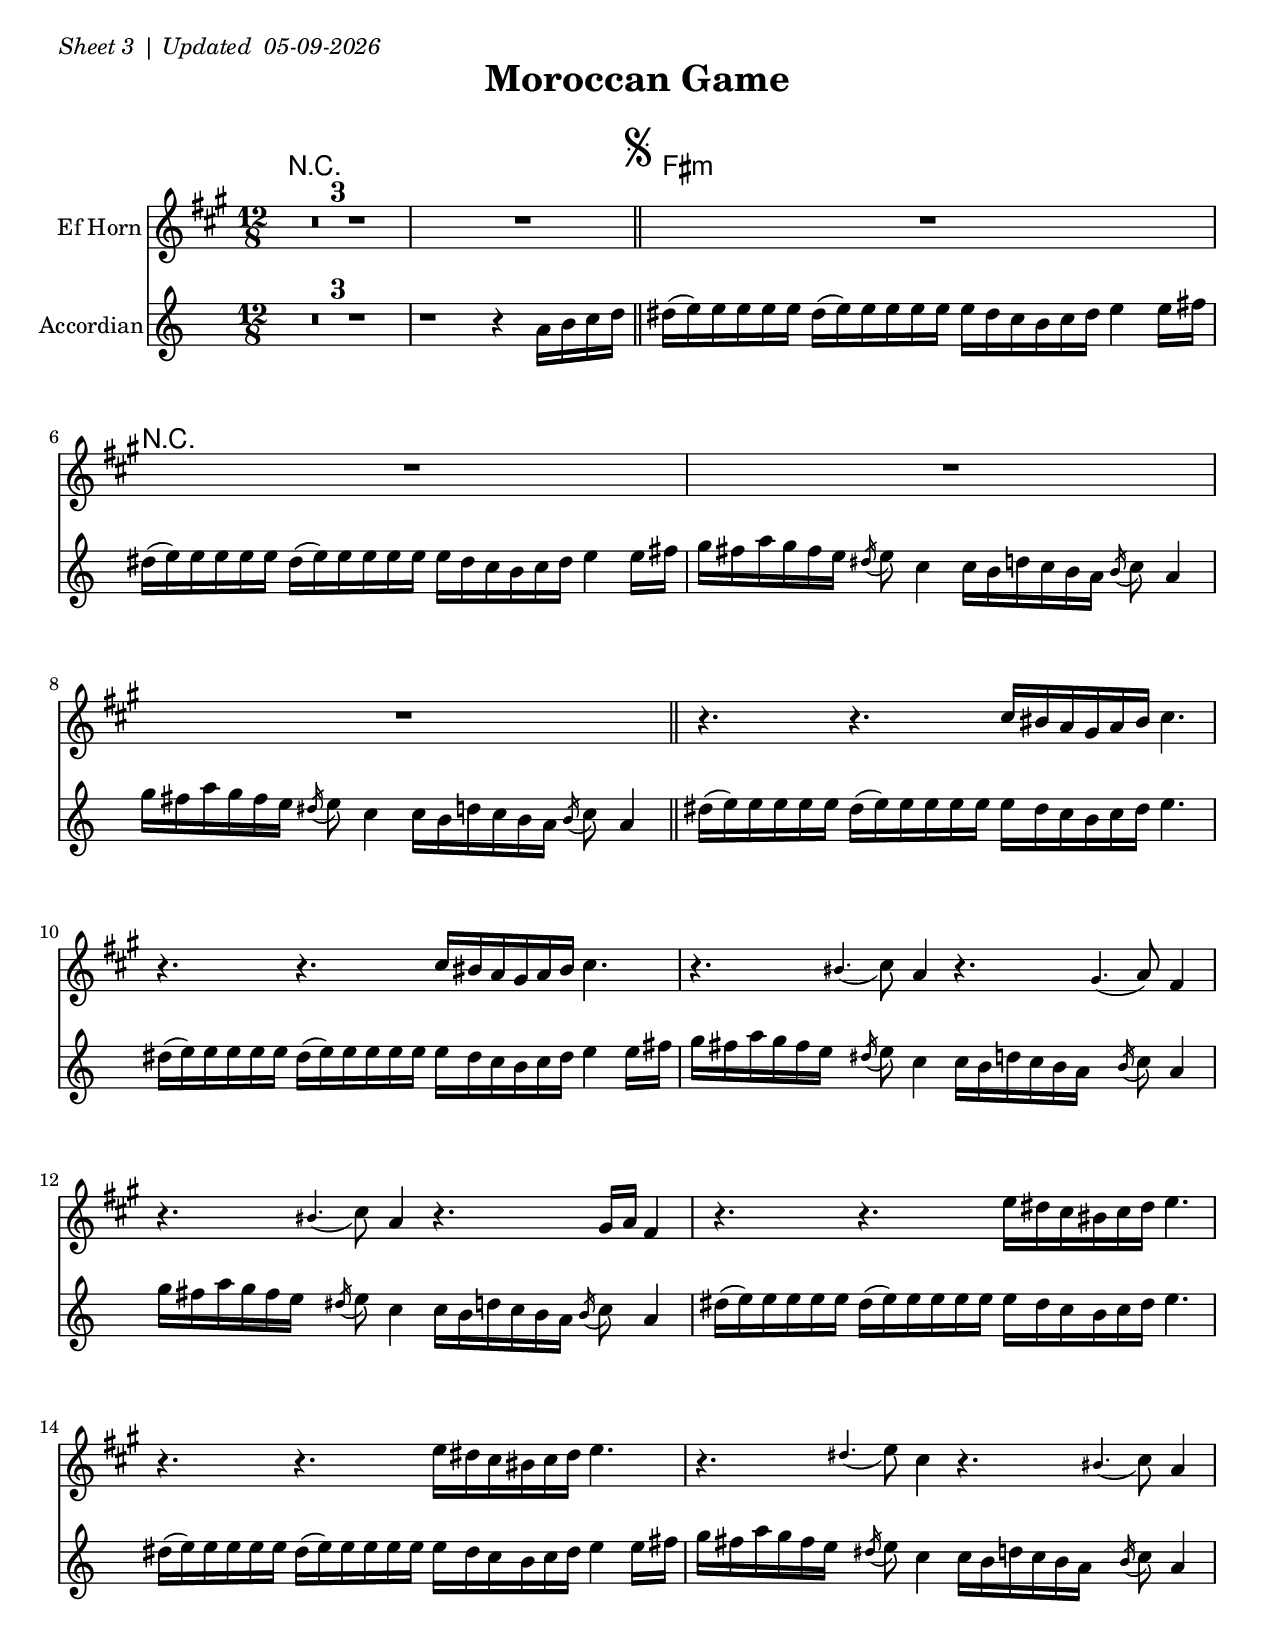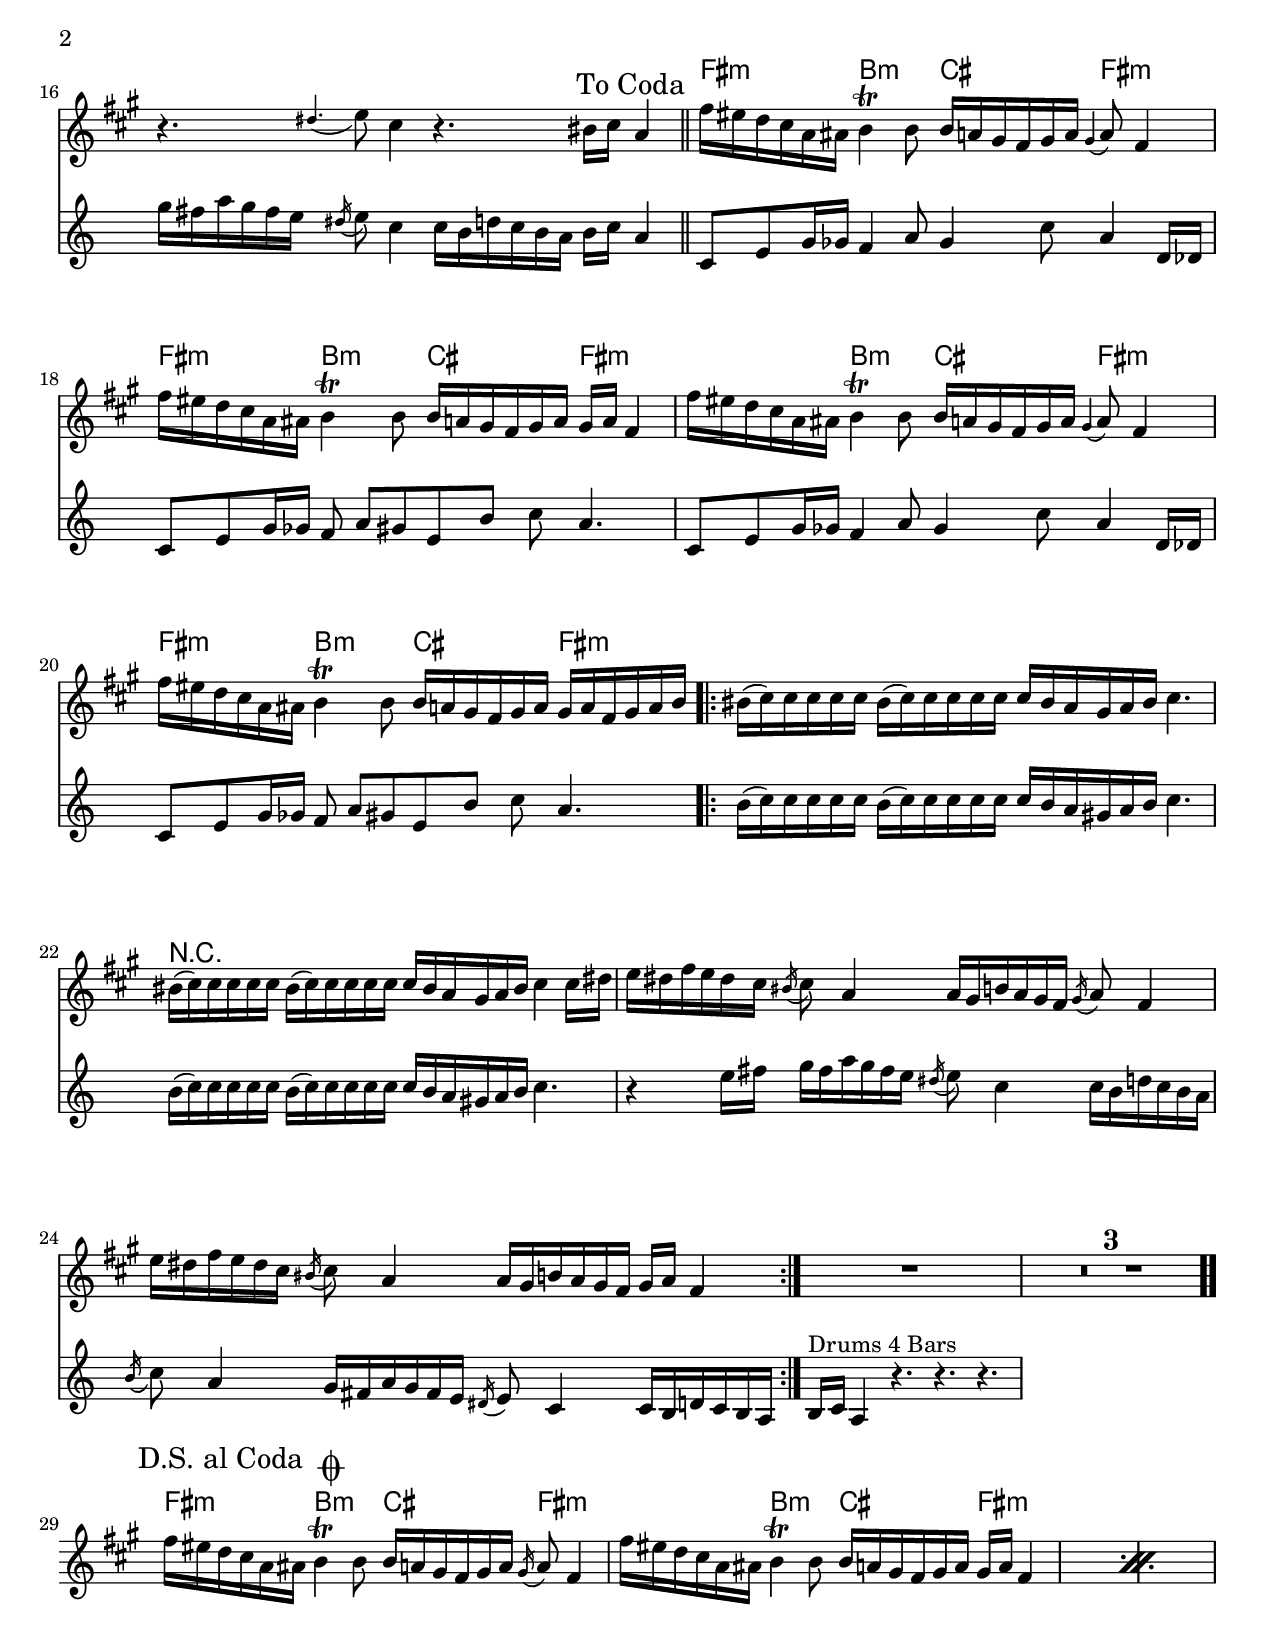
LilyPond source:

\version "2.12.2"
\include "english.ly"
\paper{
  print-all-headers = ##t
  #(set-paper-size "letter")
  %after-title-space = 2\mm
  %between-system-space = 1.5\cm
  %between-system-padding = #1
  ragged-bottom=##f
  ragged-last-bottom=##f

}
date = #(strftime "%d-%m-%Y" (localtime (current-time)))

\markup{ \italic{ "Sheet 3 | Updated " \date }  }

%\markup{ Got something to say? }

common = {
  \clef treble
  \key a \minor
  \time 12/8
  \compressFullBarRests
}

pone = { ds16(e)e e e e   ds16(e)e e e e   e ds c b c ds }
ptwoa = {g16 fs a g fs e \acciaccatura {ds} e8 c4 c16 b d c b a \acciaccatura{b}c8 a4}
ptwob = {g'16 fs a g fs e \acciaccatura {ds} e8 c4 c16 b d c b a \acciaccatura{b}c8 a4}
pthreea = {a16 gs f e c cs d4 \trill d8 d16 c b a b c}
pthreeb= {a'16 gs f e c cs d4 \trill d8 d16 c b a b c}
%#################################### Melody ########################
%vln =  \transpose c d \transpose c a \relative c' {  %transpose for clarinet
vln = \transpose c a \relative c' {
  \common

  R1*6/4*8   			%8 measures rest
  r4. r4. e16 ds c b c ds e4.	%9
  r4. r4. e16 ds c b c ds e4.	%10
  r4. \acciaccatura{ds}e8 c4 r4. \acciaccatura{b} c8 a4|

  r4. \acciaccatura{ds}e8 c4 r4. b16 c a4|  	%12
  r4. r4. g'16 fs e ds e fs g4.|
  r4. r4. g16 fs e ds e fs g4.|
  r4. \acciaccatura{fs}g8 e4 r4. \acciaccatura {ds}e8 c4|

  r4. \acciaccatura fs g8 e4 r4. ds16 e \mark"To Coda" c4| 	%16
  \pthreeb \acciaccatura {b} c8 a4|
  \pthreeb b16 c a4|
  \pthreeb \acciaccatura {b} c8 a4|
  \pthreeb b16 c a b c d|			%20


  \repeat volta 2{
    \pone e4.
    \pone e4 e16 fs
    \ptwoa   %24

    g'16 fs a g fs e \acciaccatura ds e8 c4 c16 b d c b a b c a4|
  }
  R1*3/2*4   \mark \markup  {"D.S. al Coda " \musicglyph #"scripts.coda"  }

  \bar ".|."
  \repeat percent 2{
    \pthreeb \acciaccatura {b16} c8 a4|
    \pthreeb b16 c a4
    }
  %\pthreeb \acciaccatura b c8 a4|
  %\pthreeb b16 c a4
}

%%%%%%%%%%%%%%%%%%%%%%%%%Accordian%%%%%%%%%%%%%%%%%%%%%%%%%%%%%%%%%%5
accordian = \relative c''{
  \common
  R1*6/4*3			%3 measures rest
  r1 r4  a16 b c d \mark \markup { \musicglyph #"scripts.segno" }
  \bar"||" ds16(e) e e e e   ds16(e)e e e e   e ds c b c ds e4 e16 fs
  %\pone e4.
  \pone e4 e16 fs|
  \ptwoa

  \ptwob    %8
  \bar "||"
  \pone e4.
  \pone e4 e16 fs
  \ptwoa
  \ptwob  %12

  \pone e4.|
  \pone e4 e16 fs
  \ptwoa
  g'16 fs a g fs e \acciaccatura {ds} e8 c4 c16 b d c b a b16 c \mark "To Coda" a4
  \bar"||" %16

  c,8 e g16 gf f4 a8 gf4 c8 a4 d,16 df|
  c8 e g16 gf f8 a8 [gs e b'8] c a4.|
  c,8 e g16 gf f4 a8 gf4 c8 a4 d,16 df|
  c8 e g16 gf f8 a8 [gs e b'8] c a4.| %20

  \repeat volta 2{
    b16(c)c c c c  b(c)c c c c c b a gs a b c4.
    b16(c)c c c c  b(c)c c c c c b a gs a b c4.
    r4 e16 fs g fs a g fs e \acciaccatura ds e8 c4 c16 b d c b a|
    \acciaccatura b c8 a4 g16 fs a g fs e \acciaccatura ds e8 c4 c16 b d c b a|
  }
  b16 ^"Drums 4 Bars" c a4 r4. r4. r4.
  %R1*6/4*3

  %{
  \transpose c a \relative c'' {
   \pthreeb \acciaccatura b c8 a4|
  \pthreeb b16 c a4  \mark \markup { \musicglyph #"scripts.coda" } %28
  \pthreeb \acciaccatura b c8 a4|
  \pthreeb b16 c a4
  }
  %}

}

ch = \chordmode {
  a8*3:m
  d8*3:m
  e8*3
  a8*3:m
}

%################################# Lyrics #####################
%\addlyrics{  }
%################################# Chords #######################
harmonies = \transpose c a \chordmode {
  R1*3/2*4
  a1*3/2:m
  R1*3/2*11

  \ch
  \ch
  \ch
  \ch

  a1*3/2:m
  R1*3/2*7

  \ch
  \ch
  %  \ch
  % \ch

}

\score {
  <<
    \new ChordNames {
      \set chordChanges = ##t
  #(set-paper-size "letter")
      \harmonies
    }
    \new Staff \with {
      instrumentName = "Ef Horn"} \vln
    \new Staff \with{
      instrumentName = "Accordian"}\accordian
  >>
  \header{
    title= "Moroccan Game"
    subtitle=""
    composer= ""
    instrument =""
    arranger= ""
  }

  \layout{ }
  \midi {
    \context {
      \Score
      tempoWholesPerMinute = #(ly:make-moment  120 4)
    }

    % \midi { }
  }
}
%{
c1 \mark \markup { \musicglyph #"scripts.segno" }
c1 \mark \markup { \musicglyph #"scripts.coda" }
c1 \mark \markup { \musicglyph #"scripts.ufermata" }
c1
%}

